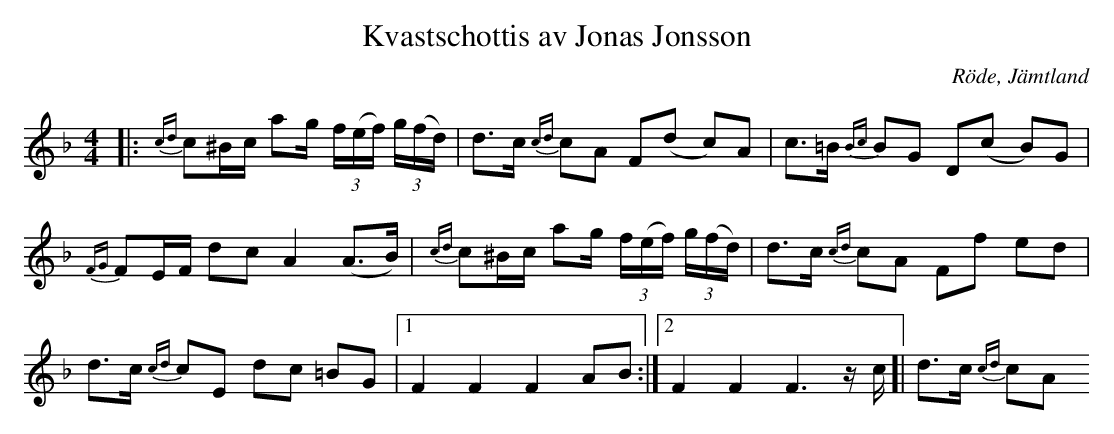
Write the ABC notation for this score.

X:1
T:Kvastschottis av Jonas Jonsson
O:Röde, Jämtland
M:4/4
L:1/16
K:F
|: {cd}c2^Bc a2g (3f(ef) (3g(fd) | d2>c2 {cd}c2A2 F2(d2- c2)A2 | c2>=B2 {Bc}B2G2 D2(c2- B2)G2 | {FG}F2EF d2c2 A4 (A2>B2) | {cd}c2^Bc a2g (3f(ef) (3g(fd) | d2>c2 {cd}c2A2 F2f2 e2d2 | d2>c2 {cd}c2E2 d2c2 =B2G2 |1 F4 F4 F4 A2B2 :|2 F4 F4 F4> z2c ]| d2>c2 {cd}c2A2
